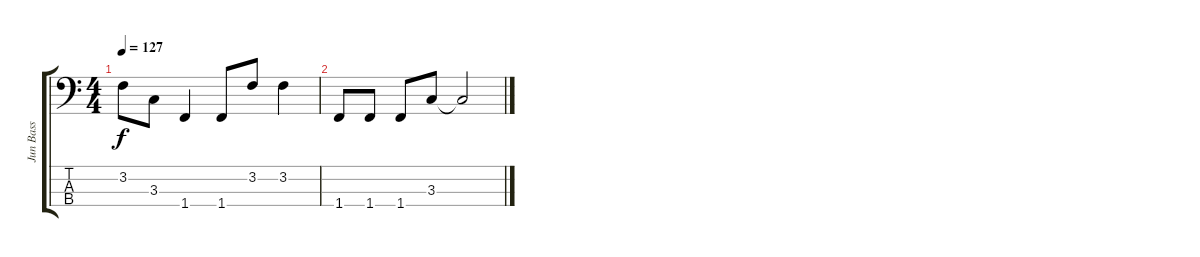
\track ("Jun Bass" "Jun Bass") {instrument electricbassfinger}
\staff {score tabs}
\tuning (G2 D2 A1 E1) {hide}
\ts (4 4)
\tempo 127
\clef f4
\ks c
3.2.8{dy f} 3.3.8 1.4.4 1.4.8 3.2.8 3.2.4 |
1.4.8 1.4.8 1.4.8 3.3.8 3.3{t}.2
